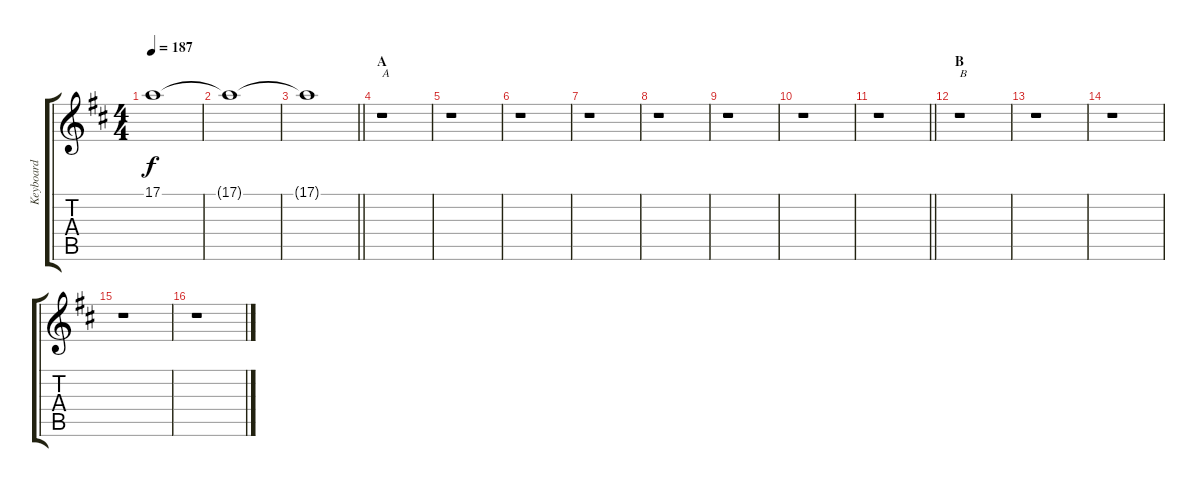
\track ("Keyboard" "Keyboard") {instrument stringensemble1}
\staff {score tabs}
\tuning (E4 B3 G3 D3 A2 E2) {hide}
\ts (4 4)
\tempo 187
\clef g2
\ks d
17.1{t}.1{dy f} |
17.1{t}.1 |
\barLineRight lightlight
17.1{t}.1 |
\section ("" "A")
r.1{txt "A"} |
r.1 |
r.1 |
r.1 |
r.1 |
r.1 |
r.1 |
\barLineRight lightlight
r.1 |
\section ("" "B")
r.1{txt "B"} |
r.1 |
r.1 |
r.1 |
r.1
